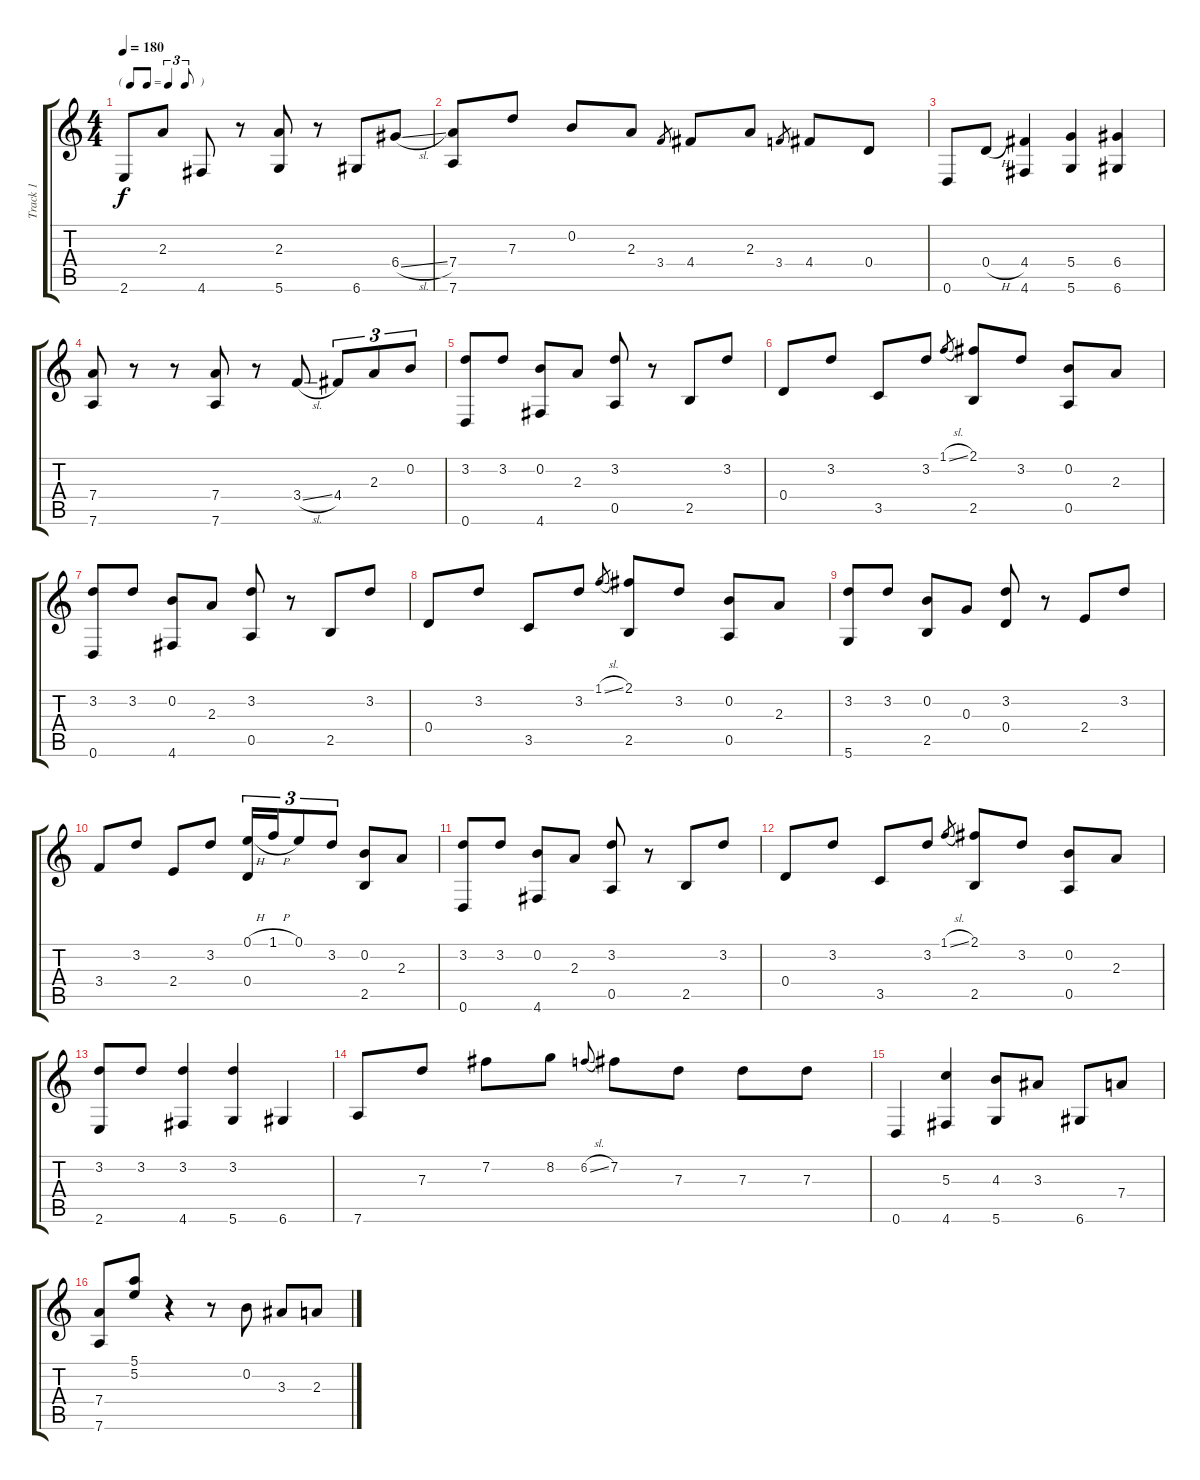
\track ("Track 1" "Track 1") {instrument acousticguitarnylon}
\staff {score tabs}
\tuning (E4 B3 G3 D3 A2 D2) {hide}
\ts (4 4)
\tf triplet8th
\tempo 180
\clef g2
\ks c
2.6.8{dy f} 2.3.8 4.6.8 r.8 (2.3 5.6).8 r.8 6.6.8 6.4{sl}.8 |
(7.4 7.6).8 7.3.8 0.2.8 2.3.8 3.4.8{gr} 4.4.8 2.3.8 3.4.8{gr} 4.4.8 0.4.8 |
0.6.8 0.4{h}.8 (4.4 4.6).4 (5.4 5.6).4 (6.4 6.6).4 |
(7.4 7.6).8 r.8 r.8 (7.4 7.6).8 r.8 3.4{sl}.8 4.4.8{tu (3 2)} 2.3.8{tu (3 2)} 0.2.8{tu (3 2)} |
(3.2 0.6).8 3.2.8 (0.2 4.6).8 2.3.8 (3.2 0.5).8 r.8 2.5.8 3.2.8 |
0.4.8 3.2.8 3.5.8 3.2.8 1.1{sl}.8{gr} (2.1 2.5).8 3.2.8 (0.2 0.5).8 2.3.8 |
(3.2 0.6).8 3.2.8 (0.2 4.6).8 2.3.8 (3.2 0.5).8 r.8 2.5.8 3.2.8 |
0.4.8 3.2.8 3.5.8 3.2.8 1.1{sl}.8{gr} (2.1 2.5).8 3.2.8 (0.2 0.5).8 2.3.8 |
(3.2 5.6).8 3.2.8 (0.2 2.5).8 0.3.8 (3.2 0.4).8 r.8 2.4.8 3.2.8 |
3.4.8 3.2.8 2.4.8 3.2.8 (0.1{h} 0.4).16{tu (3 2)} 1.1{h}.16{tu (3 2)} 0.1.8{tu (3 2)} 3.2.8{tu (3 2)} (0.2 2.5).8 2.3.8 |
(3.2 0.6).8 3.2.8 (0.2 4.6).8 2.3.8 (3.2 0.5).8 r.8 2.5.8 3.2.8 |
0.4.8 3.2.8 3.5.8 3.2.8 1.1{sl}.8{gr} (2.1 2.5).8 3.2.8 (0.2 0.5).8 2.3.8 |
(3.2 2.6).8 3.2.8 (3.2 4.6).4 (3.2 5.6).4 6.6.4 |
7.6.8 7.3.8 7.2.8 8.2.8 6.2{sl}.8{gr onbeat} 7.2.8 7.3.8 7.3.8 7.3.8 |
0.6.4 (5.3 4.6).4 (4.3 5.6).8 3.3.8 6.6.8 7.4.8 |
(7.4 7.6).8 (5.1 5.2).8 r.4 r.8 0.2.8 3.3.8 2.3.8
